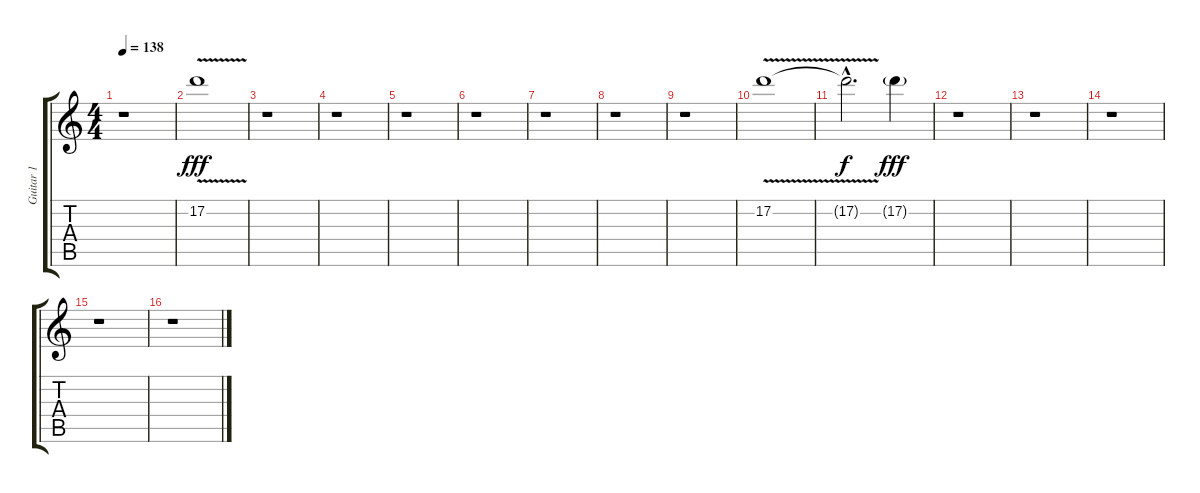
\track ("Guitar 1" "Guitar 1") {instrument distortionguitar}
\staff {score tabs}
\tuning (D4 A3 F3 C3 G2 C2) {hide}
\ts (4 4)
\tempo 138
\clef g2
\ks c
r.1{dy f} |
17.2{v}.1{dy fff} |
r.1 |
r.1 |
r.1 |
r.1 |
r.1 |
r.1 |
r.1 |
17.2{v}.1 |
17.2{hac t}.2{d dy f} 17.2{g}.4{dy fff} |
r.1 |
r.1 |
r.1 |
r.1 |
r.1
